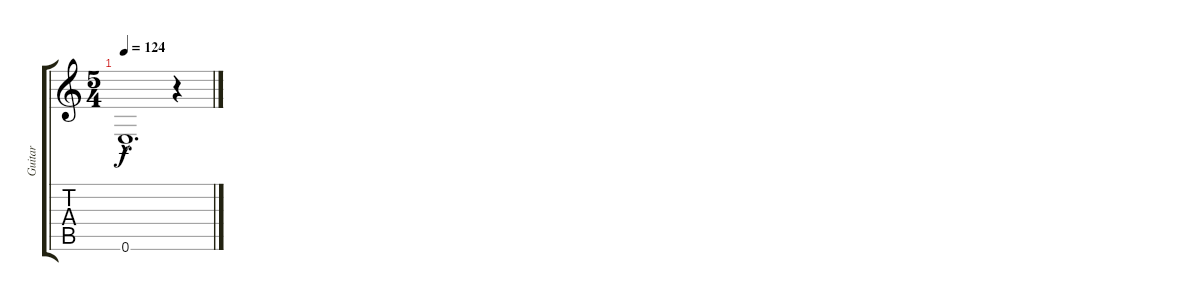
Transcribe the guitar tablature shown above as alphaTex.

\track ("Guitar" "Guitar") {instrument acousticguitarnylon}
\staff {score tabs}
\tuning (E4 B3 G3 D3 A2 E2) {hide}
\ts (5 4)
\tempo 124
\clef g2
\ks c
0.6{hac t}.1{d dy f} r.4
